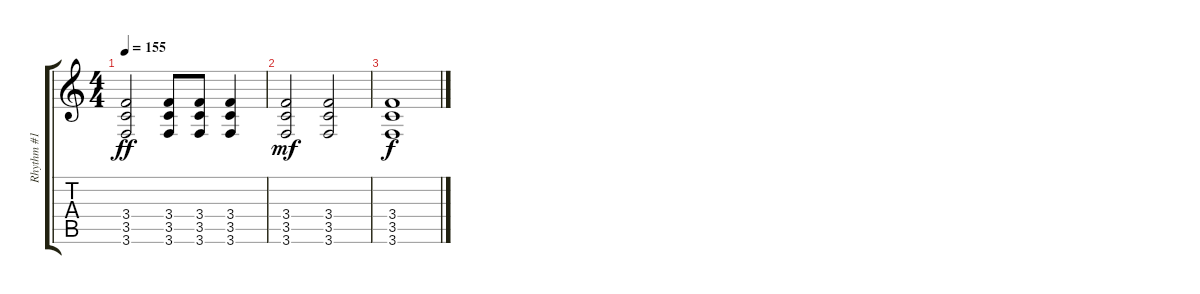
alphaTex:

\track ("Rhythm #1" "Rhythm #1") {instrument distortionguitar}
\staff {score tabs}
\tuning (E4 B3 G3 D3 A2 D2) {hide}
\ts (4 4)
\tempo 155
\clef g2
\ks c
(3.4 3.5 3.6).2{dy ff} (3.4 3.5 3.6).8 (3.4 3.5 3.6).8 (3.4 3.5 3.6).4 |
(3.4 3.5 3.6).2{dy mf} (3.4 3.5 3.6).2 |
(3.4 3.5 3.6).1{dy f}
